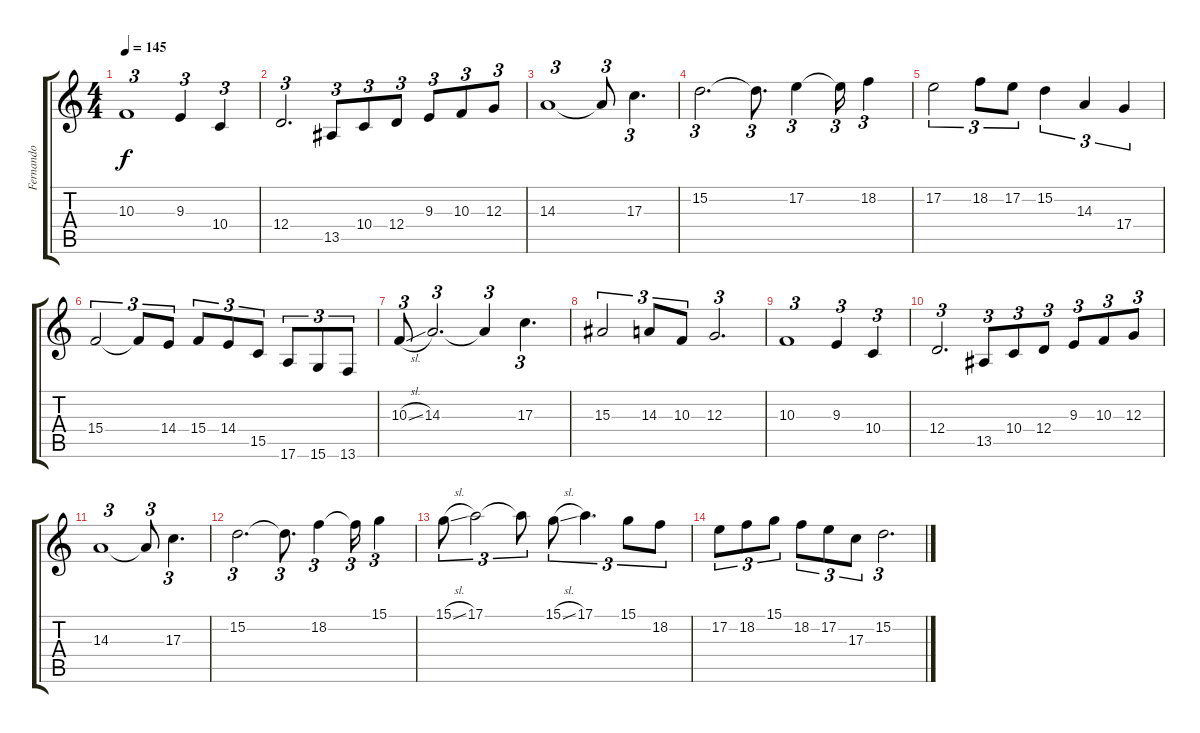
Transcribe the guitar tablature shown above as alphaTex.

\track ("Fernando" "Fernando") {instrument flute}
\staff {score tabs}
\tuning (E4 B3 G3 D3 A2 E2) {hide}
\ts (4 4)
\tempo 145
\clef g2
\ks c
10.3.1{tu (3 2) dy f} 9.3.4{tu (3 2)} 10.4.4{tu (3 2)} |
12.4.2{d tu (3 2)} 13.5.8{tu (3 2)} 10.4.8{tu (3 2)} 12.4.8{tu (3 2)} 9.3.8{tu (3 2)} 10.3.8{tu (3 2)} 12.3.8{tu (3 2)} |
14.3.1{tu (3 2)} 14.3{t}.8{tu (3 2)} 17.3.4{d tu (3 2)} |
15.2.2{d tu (3 2)} 15.2{t}.8{d tu (3 2)} 17.2.4{tu (3 2)} 17.2{t}.16{tu (3 2)} 18.2.4{tu (3 2)} |
17.2.2{tu (3 2)} 18.2.8{tu (3 2)} 17.2.8{tu (3 2)} 15.2.4{tu (3 2)} 14.3.4{tu (3 2)} 17.4.4{tu (3 2)} |
15.4.2{tu (3 2)} 15.4{t}.8{tu (3 2)} 14.4.8{tu (3 2)} 15.4.8{tu (3 2)} 14.4.8{tu (3 2)} 15.5.8{tu (3 2)} 17.6.8{tu (3 2)} 15.6.8{tu (3 2)} 13.6.8{tu (3 2)} |
10.3{sl}.8{tu (3 2)} 14.3.2{d tu (3 2)} 14.3{t}.4{tu (3 2)} 17.3.4{d tu (3 2)} |
15.3.2{tu (3 2)} 14.3.8{tu (3 2)} 10.3.8{tu (3 2)} 12.3.2{d tu (3 2)} |
10.3.1{tu (3 2)} 9.3.4{tu (3 2)} 10.4.4{tu (3 2)} |
12.4.2{d tu (3 2)} 13.5.8{tu (3 2)} 10.4.8{tu (3 2)} 12.4.8{tu (3 2)} 9.3.8{tu (3 2)} 10.3.8{tu (3 2)} 12.3.8{tu (3 2)} |
14.3.1{tu (3 2)} 14.3{t}.8{tu (3 2)} 17.3.4{d tu (3 2)} |
15.2.2{d tu (3 2)} 15.2{t}.8{d tu (3 2)} 18.2.4{tu (3 2)} 18.2{t}.16{tu (3 2)} 15.1.4{tu (3 2)} |
15.1{sl}.8{tu (3 2)} 17.1.2{tu (3 2)} 17.1{t}.8{tu (3 2)} 15.1{sl}.8{tu (3 2)} 17.1.4{d tu (3 2)} 15.1.8{tu (3 2)} 18.2.8{tu (3 2)} |
17.2.8{tu (3 2)} 18.2.8{tu (3 2)} 15.1.8{tu (3 2)} 18.2.8{tu (3 2)} 17.2.8{tu (3 2)} 17.3.8{tu (3 2)} 15.2.2{d tu (3 2)}
